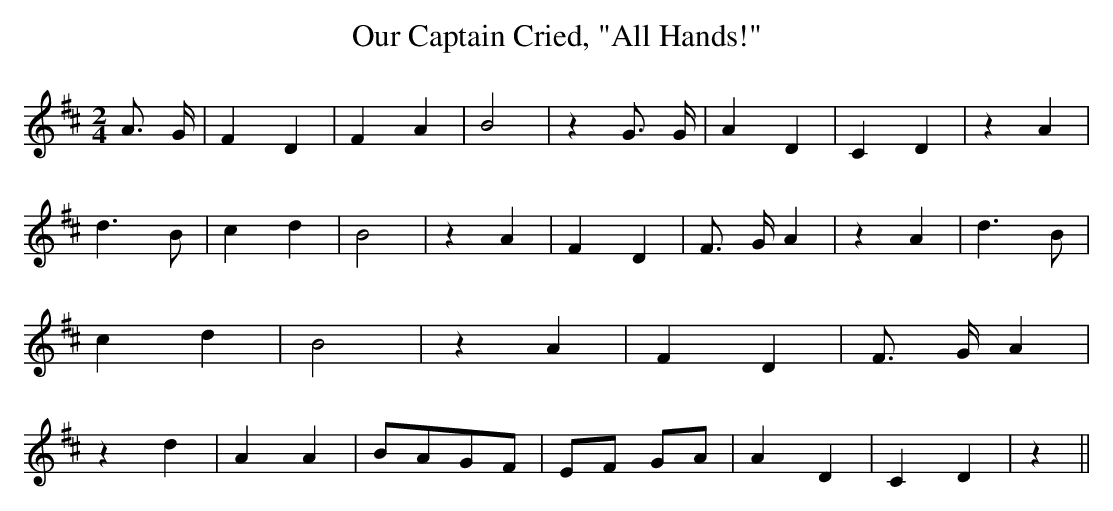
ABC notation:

X:1
T:Our Captain Cried, "All Hands!"
M:2/4
L:1/4
K:D
 A3/4 G/4| F D| F A| B2| z G3/4 G/4| A D| C D| z A| d3/2 B/2| c d|\
 B2| z A| F D| F3/4- G/4 A| z A| d3/2 B/2| c d| B2| z A| F D| F3/4- G/4 A|\
 z d| A A|B/2-A/2G/2-F/2|E/2-F/2 G/2A/2| A- D| C D| z||
